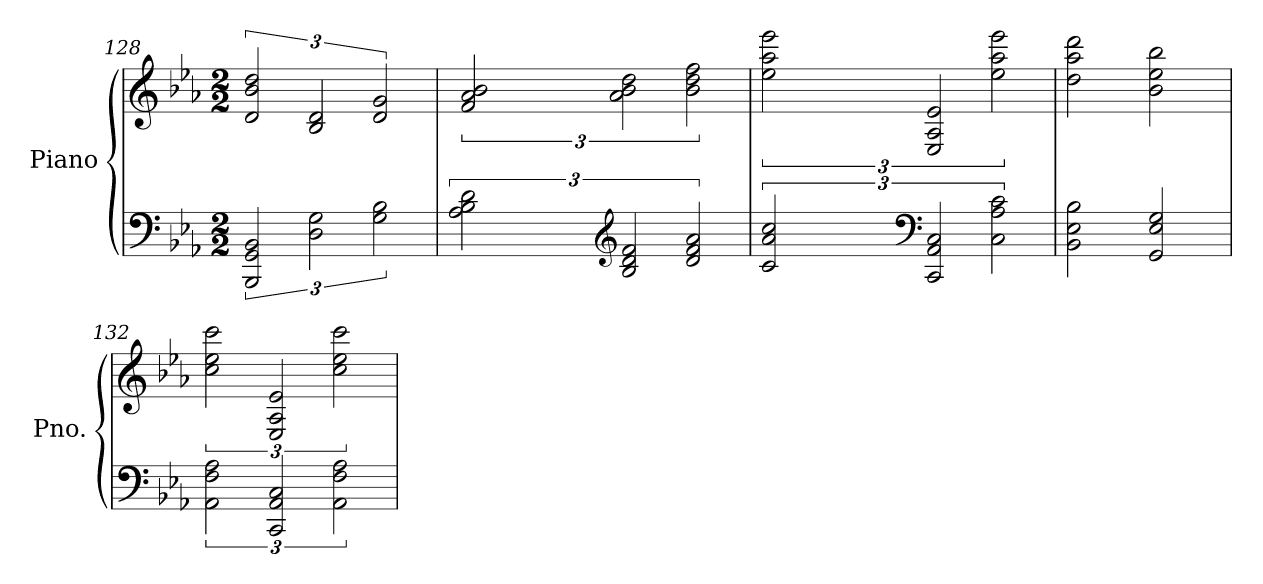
**kern	**kern
*part1	*part1
*staff2	*staff1
*I"Piano	*
*I'Pno.	*
*clefF4	*clefG2
*k[b-e-a-]	*k[b-e-a-]
*M2/2	*M2/2
=128	=128
3BBB-/ 3GG/ 3BB-/	3d/ 3b-/ 3dd/
3D\ 3G\	3B-/ 3d/
3G\ 3B-\	3d/ 3g/
=129	=129
3A-\ 3B-\ 3d\	3f/ 3a-/ 3b-/
*clefG2	*
3B-/ 3d/ 3f/	3a-\ 3b-\ 3dd\
3d/ 3f/ 3a-/	3b-\ 3dd\ 3ff\
=130	=130
3c/ 3a-/ 3cc/	3ee-\ 3aa-\ 3eee-\
*clefF4	*
3CC/ 3AA-/ 3C/	3E-/ 3A-/ 3e-/
3C\ 3A-\ 3c\	3ee-\ 3aa-\ 3eee-\
=131	=131
2BB-\ 2E-\ 2B-\	2dd\ 2aa-\ 2ddd\
2GG/ 2E-/ 2G/	2b-\ 2ee-\ 2bb-\
!!LO:LB:g=z
=132	=132
3AA-\ 3F\ 3A-\	3cc\ 3ee-\ 3ccc\
3CC/ 3AA-/ 3C/	3E-/ 3A-/ 3e-/
3AA-\ 3F\ 3A-\	3cc\ 3ee-\ 3ccc\
=	=
*-	*-
